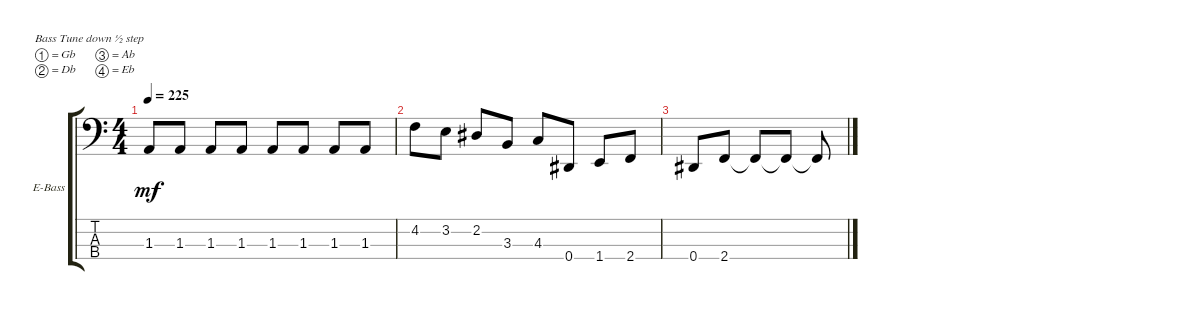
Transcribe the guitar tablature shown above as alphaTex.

\bracketExtendMode groupsimilarinstruments
\firstSystemTrackNameOrientation horizontal
\otherSystemsTrackNameOrientation horizontal
\track ("Electric Bass" "E-Bass") {instrument electricbassfinger}
\staff {score tabs}
\tuning (Gb2 Db2 Ab1 Eb1)
\ts (4 4)
\tempo 225
\clef f4
\ks c
1.3{t}.8{dy mf} 1.3.8 1.3.8 1.3.8 1.3.8 1.3.8 1.3.8 1.3.8 |
4.2.8 3.2.8 2.2.8 3.3.8 4.3.8 0.4.8 1.4.8 2.4.8 |
0.4.8 2.4.8 2.4{t}.8 2.4{t}.8 2.4{t}.8
